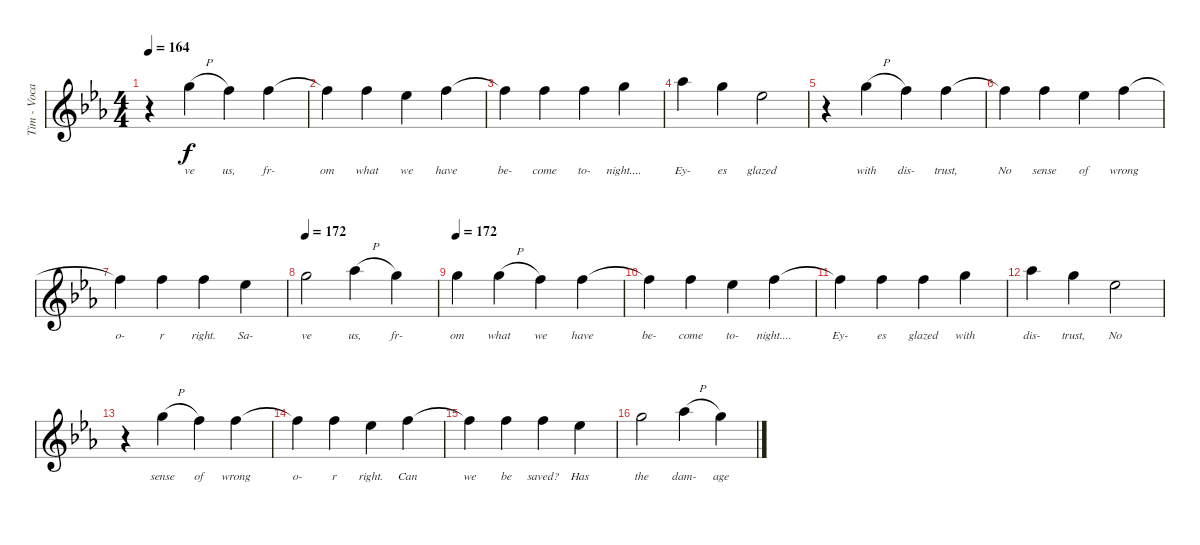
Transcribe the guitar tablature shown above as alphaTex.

\track ("Tim - Vocals" "Tim - Voca") {instrument distortionguitar}
\staff {score}
\tuning (E4 B3 G3 D3 A2 E2) {hide}
\ts (4 4)
\tempo 164
\clef g2
\ks eb
r.4{dy f} 3.1{h}.4{lyrics (0 "ve") lyrics (1 "") lyrics (2 "") lyrics (3 "") lyrics (4 "")} 1.1.4{lyrics (0 "us,") lyrics (1 "") lyrics (2 "") lyrics (3 "") lyrics (4 "")} 1.1.4{lyrics (0 "fr-") lyrics (1 "") lyrics (2 "") lyrics (3 "") lyrics (4 "")} |
1.1{t}.4{lyrics (0 "om") lyrics (1 "") lyrics (2 "") lyrics (3 "") lyrics (4 "")} 1.1.4{lyrics (0 "what") lyrics (1 "") lyrics (2 "") lyrics (3 "") lyrics (4 "")} 4.2.4{lyrics (0 "we") lyrics (1 "") lyrics (2 "") lyrics (3 "") lyrics (4 "")} 1.1.4{lyrics (0 "have") lyrics (1 "") lyrics (2 "") lyrics (3 "") lyrics (4 "")} |
1.1{t}.4{lyrics (0 "be-") lyrics (1 "") lyrics (2 "") lyrics (3 "") lyrics (4 "")} 1.1.4{lyrics (0 "come") lyrics (1 "") lyrics (2 "") lyrics (3 "") lyrics (4 "")} 1.1.4{lyrics (0 "to-") lyrics (1 "") lyrics (2 "") lyrics (3 "") lyrics (4 "")} 3.1.4{lyrics (0 "night....") lyrics (1 "") lyrics (2 "") lyrics (3 "") lyrics (4 "")} |
4.1.4{lyrics (0 "Ey-") lyrics (1 "") lyrics (2 "") lyrics (3 "") lyrics (4 "")} 3.1.4{lyrics (0 "es") lyrics (1 "") lyrics (2 "") lyrics (3 "") lyrics (4 "")} 4.2.2{lyrics (0 "glazed") lyrics (1 "") lyrics (2 "") lyrics (3 "") lyrics (4 "")} |
r.4 3.1{h}.4{lyrics (0 "with") lyrics (1 "") lyrics (2 "") lyrics (3 "") lyrics (4 "")} 1.1.4{lyrics (0 "dis-") lyrics (1 "") lyrics (2 "") lyrics (3 "") lyrics (4 "")} 1.1.4{lyrics (0 "trust,") lyrics (1 "") lyrics (2 "") lyrics (3 "") lyrics (4 "")} |
1.1{t}.4{lyrics (0 "No") lyrics (1 "") lyrics (2 "") lyrics (3 "") lyrics (4 "")} 1.1.4{lyrics (0 "sense") lyrics (1 "") lyrics (2 "") lyrics (3 "") lyrics (4 "")} 4.2.4{lyrics (0 "of") lyrics (1 "") lyrics (2 "") lyrics (3 "") lyrics (4 "")} 1.1.4{lyrics (0 "wrong") lyrics (1 "") lyrics (2 "") lyrics (3 "") lyrics (4 "")} |
1.1{t}.4{lyrics (0 "o-") lyrics (1 "") lyrics (2 "") lyrics (3 "") lyrics (4 "")} 1.1.4{lyrics (0 "r") lyrics (1 "") lyrics (2 "") lyrics (3 "") lyrics (4 "")} 1.1.4{lyrics (0 "right.") lyrics (1 "") lyrics (2 "") lyrics (3 "") lyrics (4 "")} 4.2.4{lyrics (0 "Sa-") lyrics (1 "") lyrics (2 "") lyrics (3 "") lyrics (4 "")} |
\tempo 172
8.2.2{lyrics (0 "ve") lyrics (1 "") lyrics (2 "") lyrics (3 "") lyrics (4 "")} 9.2{h}.4{lyrics (0 "us,") lyrics (1 "") lyrics (2 "") lyrics (3 "") lyrics (4 "")} 8.2.4{lyrics (0 "fr-") lyrics (1 "") lyrics (2 "") lyrics (3 "") lyrics (4 "")} |
\tempo 172
3.1.4{lyrics (0 "om") lyrics (1 "") lyrics (2 "") lyrics (3 "") lyrics (4 "")} 3.1{h}.4{lyrics (0 "what") lyrics (1 "") lyrics (2 "") lyrics (3 "") lyrics (4 "")} 1.1.4{lyrics (0 "we") lyrics (1 "") lyrics (2 "") lyrics (3 "") lyrics (4 "")} 1.1.4{lyrics (0 "have") lyrics (1 "") lyrics (2 "") lyrics (3 "") lyrics (4 "")} |
1.1{t}.4{lyrics (0 "be-") lyrics (1 "") lyrics (2 "") lyrics (3 "") lyrics (4 "")} 1.1.4{lyrics (0 "come") lyrics (1 "") lyrics (2 "") lyrics (3 "") lyrics (4 "")} 4.2.4{lyrics (0 "to-") lyrics (1 "") lyrics (2 "") lyrics (3 "") lyrics (4 "")} 1.1.4{lyrics (0 "night....") lyrics (1 "") lyrics (2 "") lyrics (3 "") lyrics (4 "")} |
1.1{t}.4{lyrics (0 "Ey-") lyrics (1 "") lyrics (2 "") lyrics (3 "") lyrics (4 "")} 1.1.4{lyrics (0 "es") lyrics (1 "") lyrics (2 "") lyrics (3 "") lyrics (4 "")} 1.1.4{lyrics (0 "glazed") lyrics (1 "") lyrics (2 "") lyrics (3 "") lyrics (4 "")} 3.1.4{lyrics (0 "with") lyrics (1 "") lyrics (2 "") lyrics (3 "") lyrics (4 "")} |
4.1.4{lyrics (0 "dis-") lyrics (1 "") lyrics (2 "") lyrics (3 "") lyrics (4 "")} 3.1.4{lyrics (0 "trust,") lyrics (1 "") lyrics (2 "") lyrics (3 "") lyrics (4 "")} 4.2.2{lyrics (0 "No") lyrics (1 "") lyrics (2 "") lyrics (3 "") lyrics (4 "")} |
r.4 3.1{h}.4{lyrics (0 "sense") lyrics (1 "") lyrics (2 "") lyrics (3 "") lyrics (4 "")} 1.1.4{lyrics (0 "of") lyrics (1 "") lyrics (2 "") lyrics (3 "") lyrics (4 "")} 1.1.4{lyrics (0 "wrong") lyrics (1 "") lyrics (2 "") lyrics (3 "") lyrics (4 "")} |
1.1{t}.4{lyrics (0 "o-") lyrics (1 "") lyrics (2 "") lyrics (3 "") lyrics (4 "")} 1.1.4{lyrics (0 "r") lyrics (1 "") lyrics (2 "") lyrics (3 "") lyrics (4 "")} 4.2.4{lyrics (0 "right.") lyrics (1 "") lyrics (2 "") lyrics (3 "") lyrics (4 "")} 1.1.4{lyrics (0 "Can") lyrics (1 "") lyrics (2 "") lyrics (3 "") lyrics (4 "")} |
1.1{t}.4{lyrics (0 "we") lyrics (1 "") lyrics (2 "") lyrics (3 "") lyrics (4 "")} 1.1.4{lyrics (0 "be") lyrics (1 "") lyrics (2 "") lyrics (3 "") lyrics (4 "")} 1.1.4{lyrics (0 "saved?") lyrics (1 "") lyrics (2 "") lyrics (3 "") lyrics (4 "")} 4.2.4{lyrics (0 "Has") lyrics (1 "") lyrics (2 "") lyrics (3 "") lyrics (4 "")} |
8.2.2{lyrics (0 "the") lyrics (1 "") lyrics (2 "") lyrics (3 "") lyrics (4 "")} 9.2{h}.4{lyrics (0 "dam-") lyrics (1 "") lyrics (2 "") lyrics (3 "") lyrics (4 "")} 8.2.4{lyrics (0 "age") lyrics (1 "") lyrics (2 "") lyrics (3 "") lyrics (4 "")}
